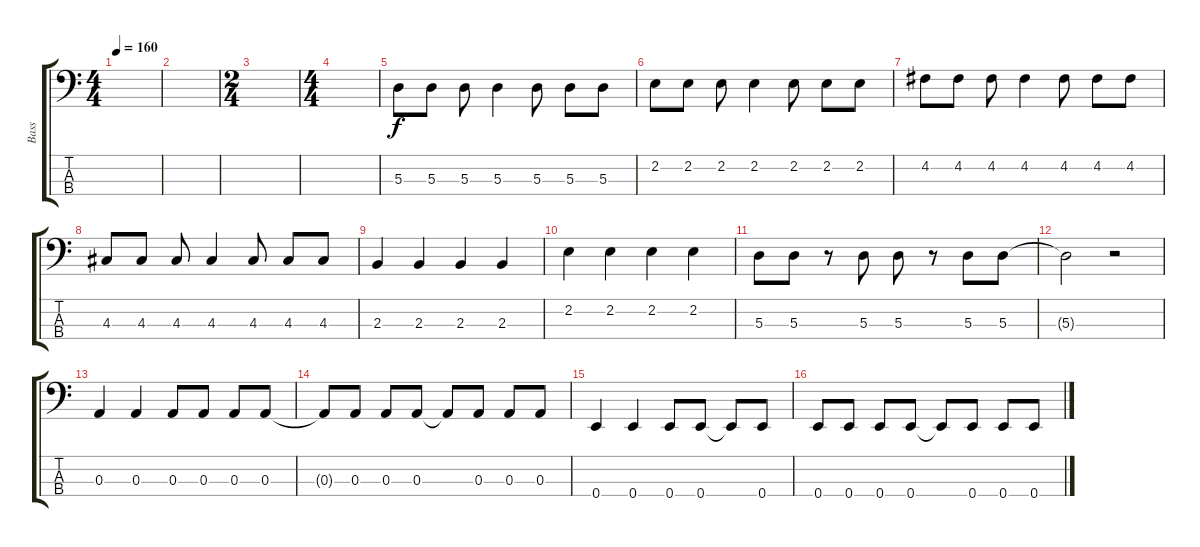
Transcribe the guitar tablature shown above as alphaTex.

\track ("Bass" "Bass") {instrument electricbassfinger}
\staff {score tabs}
\tuning (G2 D2 A1 E1) {hide}
\ts (4 4)
\tempo 160
\clef f4
\ks c
|
|
\ts (2 4)
|
\ts (4 4)
|
5.3.8 5.3.8 5.3.8 5.3.4 5.3.8 5.3.8 5.3.8 |
2.2.8 2.2.8 2.2.8 2.2.4 2.2.8 2.2.8 2.2.8 |
4.2.8 4.2.8 4.2.8 4.2.4 4.2.8 4.2.8 4.2.8 |
4.3.8 4.3.8 4.3.8 4.3.4 4.3.8 4.3.8 4.3.8 |
2.3.4 2.3.4 2.3.4 2.3.4 |
2.2.4 2.2.4 2.2.4 2.2.4 |
5.3.8 5.3.8 r.8 5.3.8 5.3.8 r.8 5.3.8 5.3.8 |
5.3{t}.2 r.2 |
0.3.4 0.3.4 0.3.8 0.3.8 0.3.8 0.3.8 |
0.3{t}.8 0.3.8 0.3.8 0.3.8 0.3{t}.8 0.3.8 0.3.8 0.3.8 |
0.4.4 0.4.4 0.4.8 0.4.8 0.4{t}.8 0.4.8 |
0.4.8 0.4.8 0.4.8 0.4.8 0.4{t}.8 0.4.8 0.4.8 0.4.8
